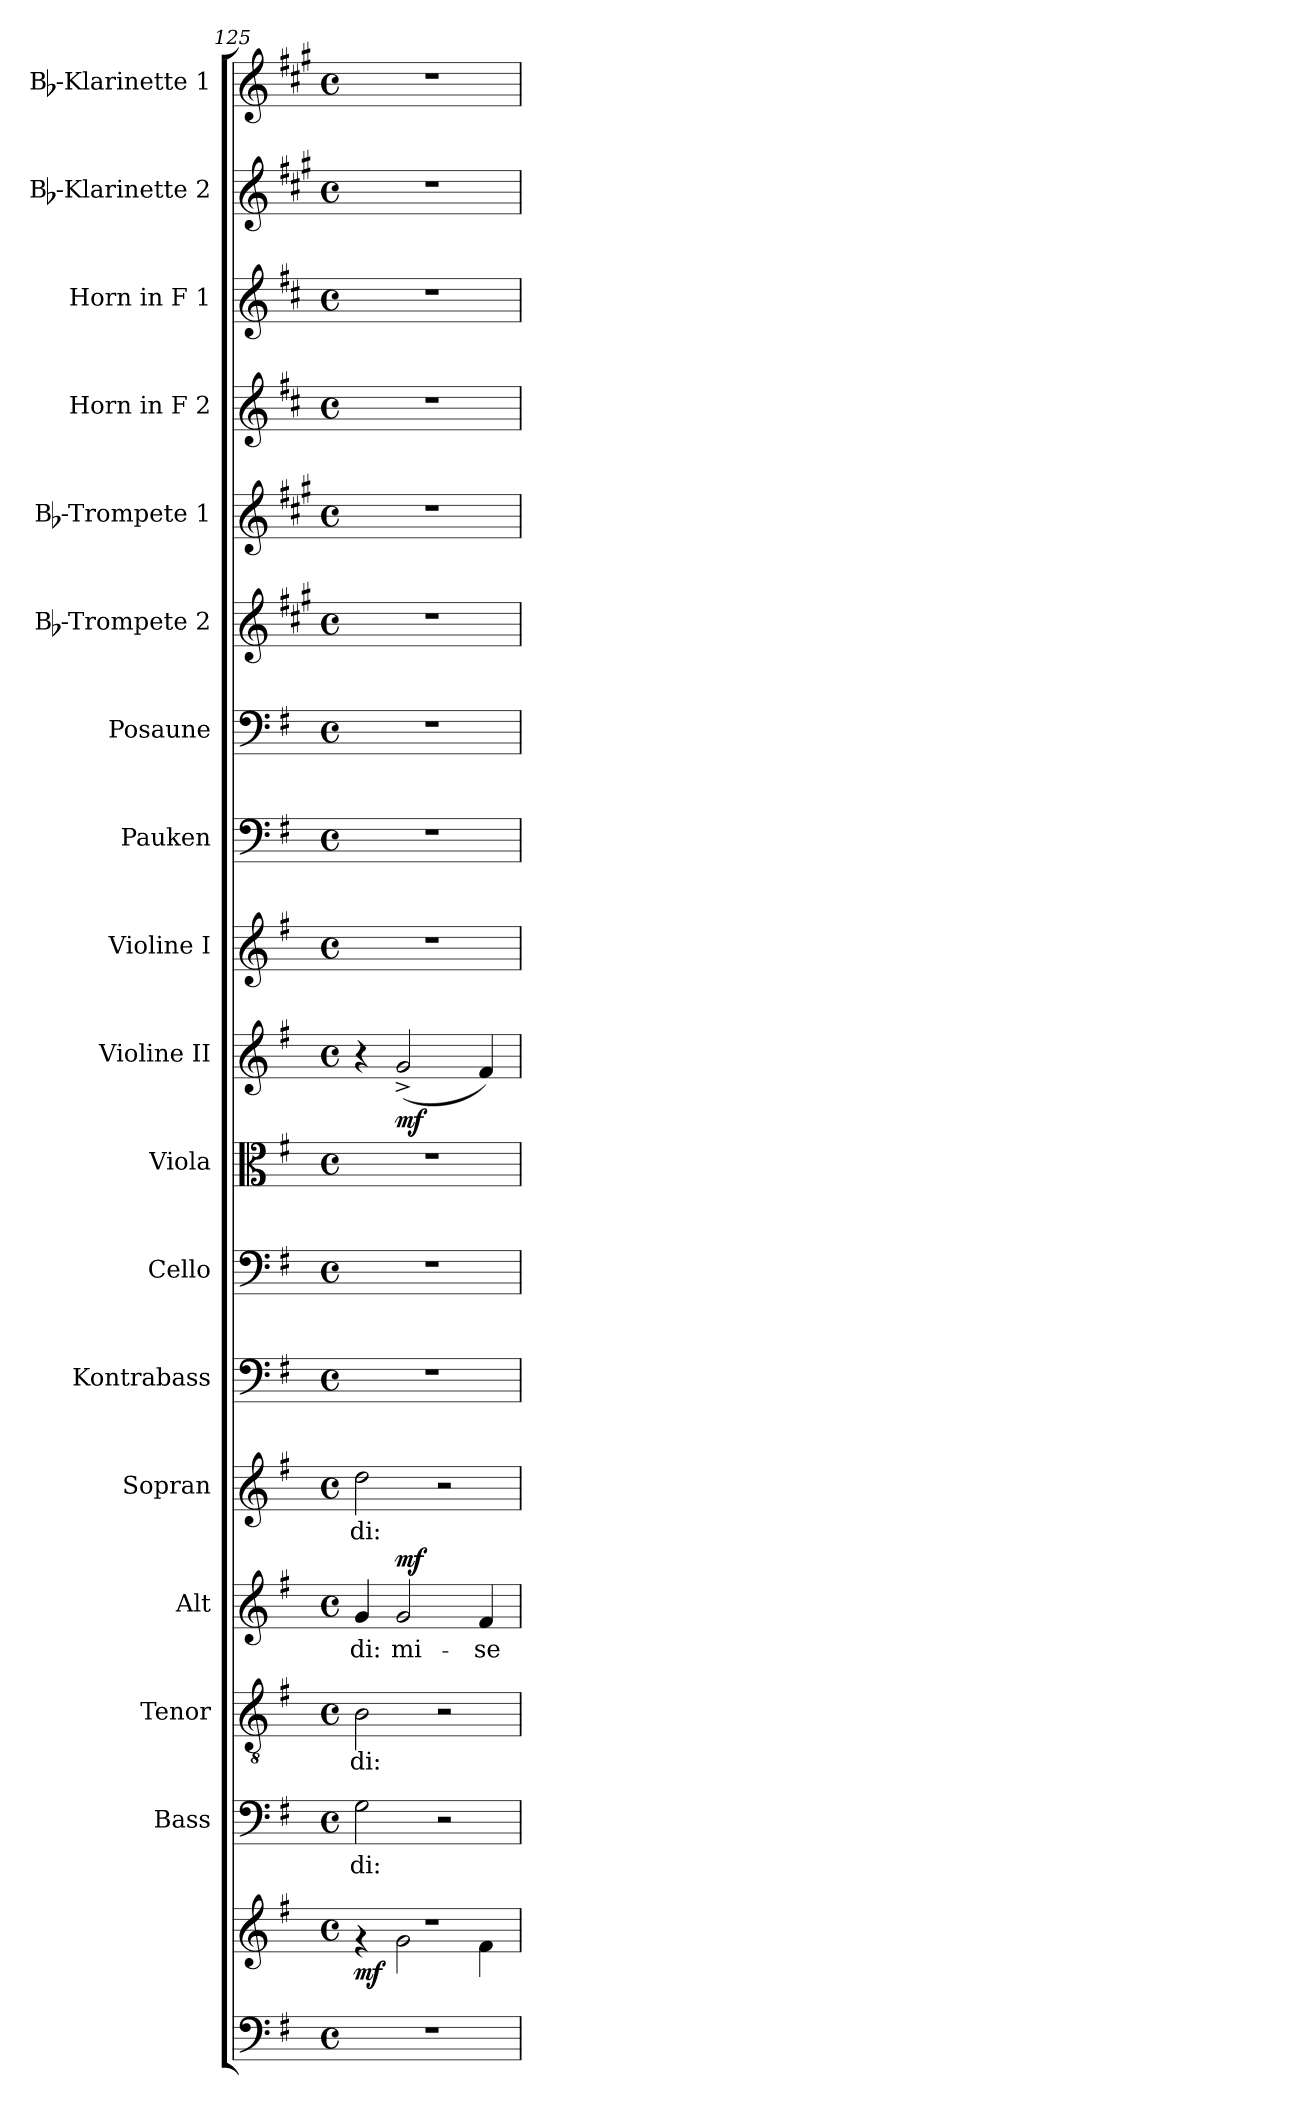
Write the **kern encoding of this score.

**kern	**kern	**dynam	**kern	**text	**kern	**text	**kern	**text	**dynam	**kern	**text	**kern	**kern	**kern	**kern	**dynam	**kern	**kern	**kern	**kern	**kern	**kern	**kern	**kern	**kern
*part18	*part18	*part18	*part17	*part17	*part16	*part16	*part15	*part15	*part15	*part14	*part14	*part13	*part12	*part11	*part10	*part10	*part9	*part8	*part7	*part6	*part5	*part4	*part3	*part2	*part1
*staff19	*staff18	*staff18/19	*staff17	*staff17	*staff16	*staff16	*staff15	*staff15	*staff15	*staff14	*staff14	*staff13	*staff12	*staff11	*staff10	*staff10	*staff9	*staff8	*staff7	*staff6	*staff5	*staff4	*staff3	*staff2	*staff1
*	*	*	*I"Bass	*	*I"Tenor	*	*I"Alt	*	*	*I"Sopran	*	*I"Kontrabass	*I"Cello	*I"Viola	*I"Violine II	*	*I"Violine I	*I"Pauken	*I"Posaune	*I"Bb-Trompete 2	*I"Bb-Trompete 1	*I"Horn in F 2	*I"Horn in F 1	*I"Bb-Klarinette 2	*I"Bb-Klarinette 1
*	*	*	*I'B.	*	*I'T.	*	*I'A.	*	*	*I'S.	*	*I'Kb.	*	*I'Vla.	*I'Vl. II	*	*I'Vl. I	*I'Pk.	*I'Pos.	*I'Bb Trp. 2	*I'Bb Trp. 1	*	*	*I'Bb Kl. 2	*I'Bb Kl. 1
!!LO:PB:g=z
*clefF4	*clefG2	*	*clefF4	*	*clefGv2	*	*clefG2	*	*	*clefG2	*	*clefF4	*clefF4	*clefC3	*clefG2	*	*clefG2	*clefF4	*clefF4	*clefG2	*clefG2	*clefG2	*clefG2	*clefG2	*clefG2
*	*	*	*	*	*	*	*	*	*	*	*	*ITrd7c12	*	*	*	*	*	*	*	*ITrd1c2	*ITrd1c2	*ITrd4c7	*ITrd4c7	*ITrd1c2	*ITrd1c2
*k[f#]	*k[f#]	*	*k[f#]	*	*k[f#]	*	*k[f#]	*	*	*k[f#]	*	*k[f#]	*k[f#]	*k[f#]	*k[f#]	*	*k[f#]	*k[f#]	*k[f#]	*k[f#]	*k[f#]	*k[f#]	*k[f#]	*k[f#]	*k[f#]
*G:	*G:	*	*G:	*	*G:	*	*G:	*	*	*G:	*	*G:	*G:	*G:	*G:	*	*G:	*G:	*G:	*G:	*G:	*G:	*G:	*G:	*G:
*M4/4	*M4/4	*	*M4/4	*	*M4/4	*	*M4/4	*	*	*M4/4	*	*M4/4	*M4/4	*M4/4	*M4/4	*	*M4/4	*M4/4	*M4/4	*M4/4	*M4/4	*M4/4	*M4/4	*M4/4	*M4/4
*met(c)	*met(c)	*	*met(c)	*	*met(c)	*	*met(c)	*	*	*met(c)	*	*met(c)	*met(c)	*met(c)	*met(c)	*	*met(c)	*met(c)	*met(c)	*met(c)	*met(c)	*met(c)	*met(c)	*met(c)	*met(c)
=125	=125	=125	=125	=125	=125	=125	=125	=125	=125	=125	=125	=125	=125	=125	=125	=125	=125	=125	=125	=125	=125	=125	=125	=125	=125
*	*^	*	*	*	*	*	*	*	*	*	*	*	*	*	*	*	*	*	*	*	*	*	*	*	*
!	!	!	!LO:DY:b	!	!LO:LY:b	!	!LO:LY:b	!	!LO:LY:b	!	!	!LO:LY:b	!	!	!	!	!	!	!	!	!	!	!	!	!	!
1r	1r	4rf	mf	2G\	-di:	2B\	-di:	4g/	-di:	.	2dd\	-di:	1r	1r	1r	4r	.	1r	1r	1r	1r	1r	1r	1r	1r	1r
!	!	!	!	!	!	!	!	!	!LO:LY:b	!LO:DY:a	!	!	!	!	!	!	!LO:DY:b	!	!	!	!	!	!	!	!	!
.	.	2g\	.	.	.	.	.	2g/	mi-	mf	.	.	.	.	.	(<2g^>/	mf	.	.	.	.	.	.	.	.	.
.	.	.	.	2r	.	2r	.	.	.	.	2r	.	.	.	.	.	.	.	.	.	.	.	.	.	.	.
!	!	!	!	!	!	!	!	!	!LO:LY:b	!	!	!	!	!	!	!	!	!	!	!	!	!	!	!	!	!
.	.	4f#\	.	.	.	.	.	4f#/	-se-	.	.	.	.	.	.	4f#/)	.	.	.	.	.	.	.	.	.	.
*	*v	*v	*	*	*	*	*	*	*	*	*	*	*	*	*	*	*	*	*	*	*	*	*	*	*	*
=	=	=	=	=	=	=	=	=	=	=	=	=	=	=	=	=	=	=	=	=	=	=	=	=	=
*-	*-	*-	*-	*-	*-	*-	*-	*-	*-	*-	*-	*-	*-	*-	*-	*-	*-	*-	*-	*-	*-	*-	*-	*-	*-
